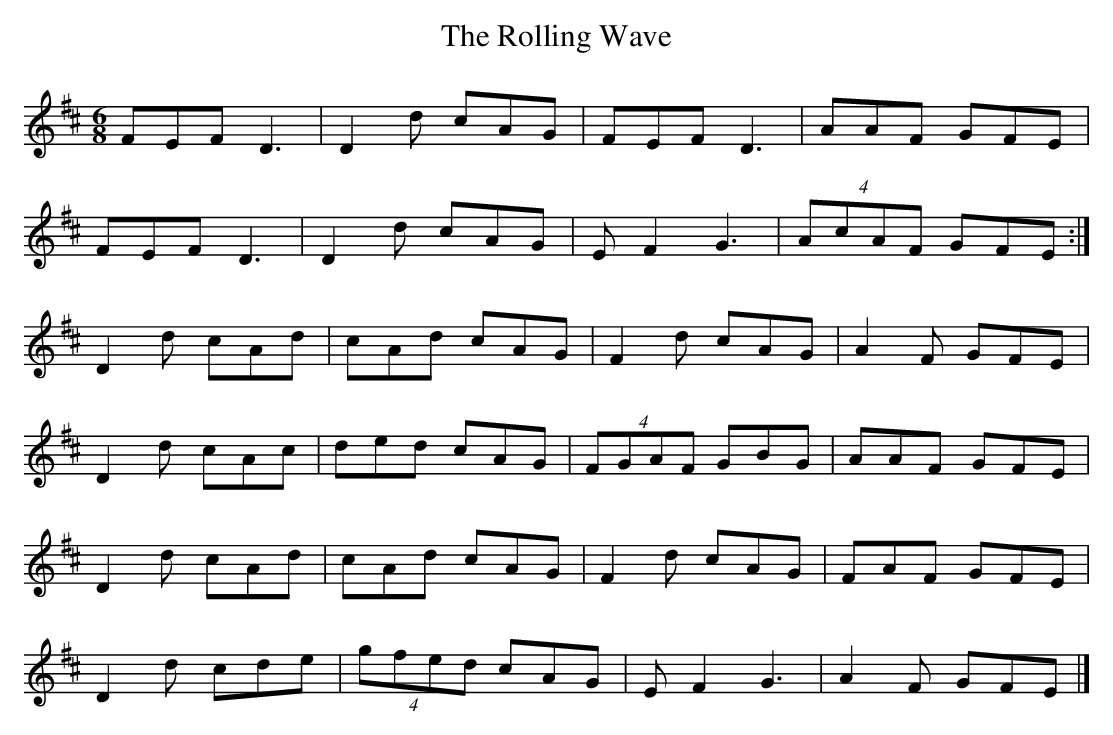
X:1
T:Rolling Wave, The
M:6/8
L:1/8
K:D
FEF D3 | D2 d cAG | FEF D3 | AAF GFE |
FEF D3 | D2 d cAG | E F2 G3 | (4AcAF GFE :|]
D2 d cAd | cAd cAG | F2 d cAG | A2 F GFE |
D2 d cAc | ded cAG | (4FGAF GBG | AAF GFE |
D2 d cAd | cAd cAG | F2 d cAG | FAF GFE |
D2 d cde | (4gfed cAG | E F2 G3 | A2 F GFE |]
